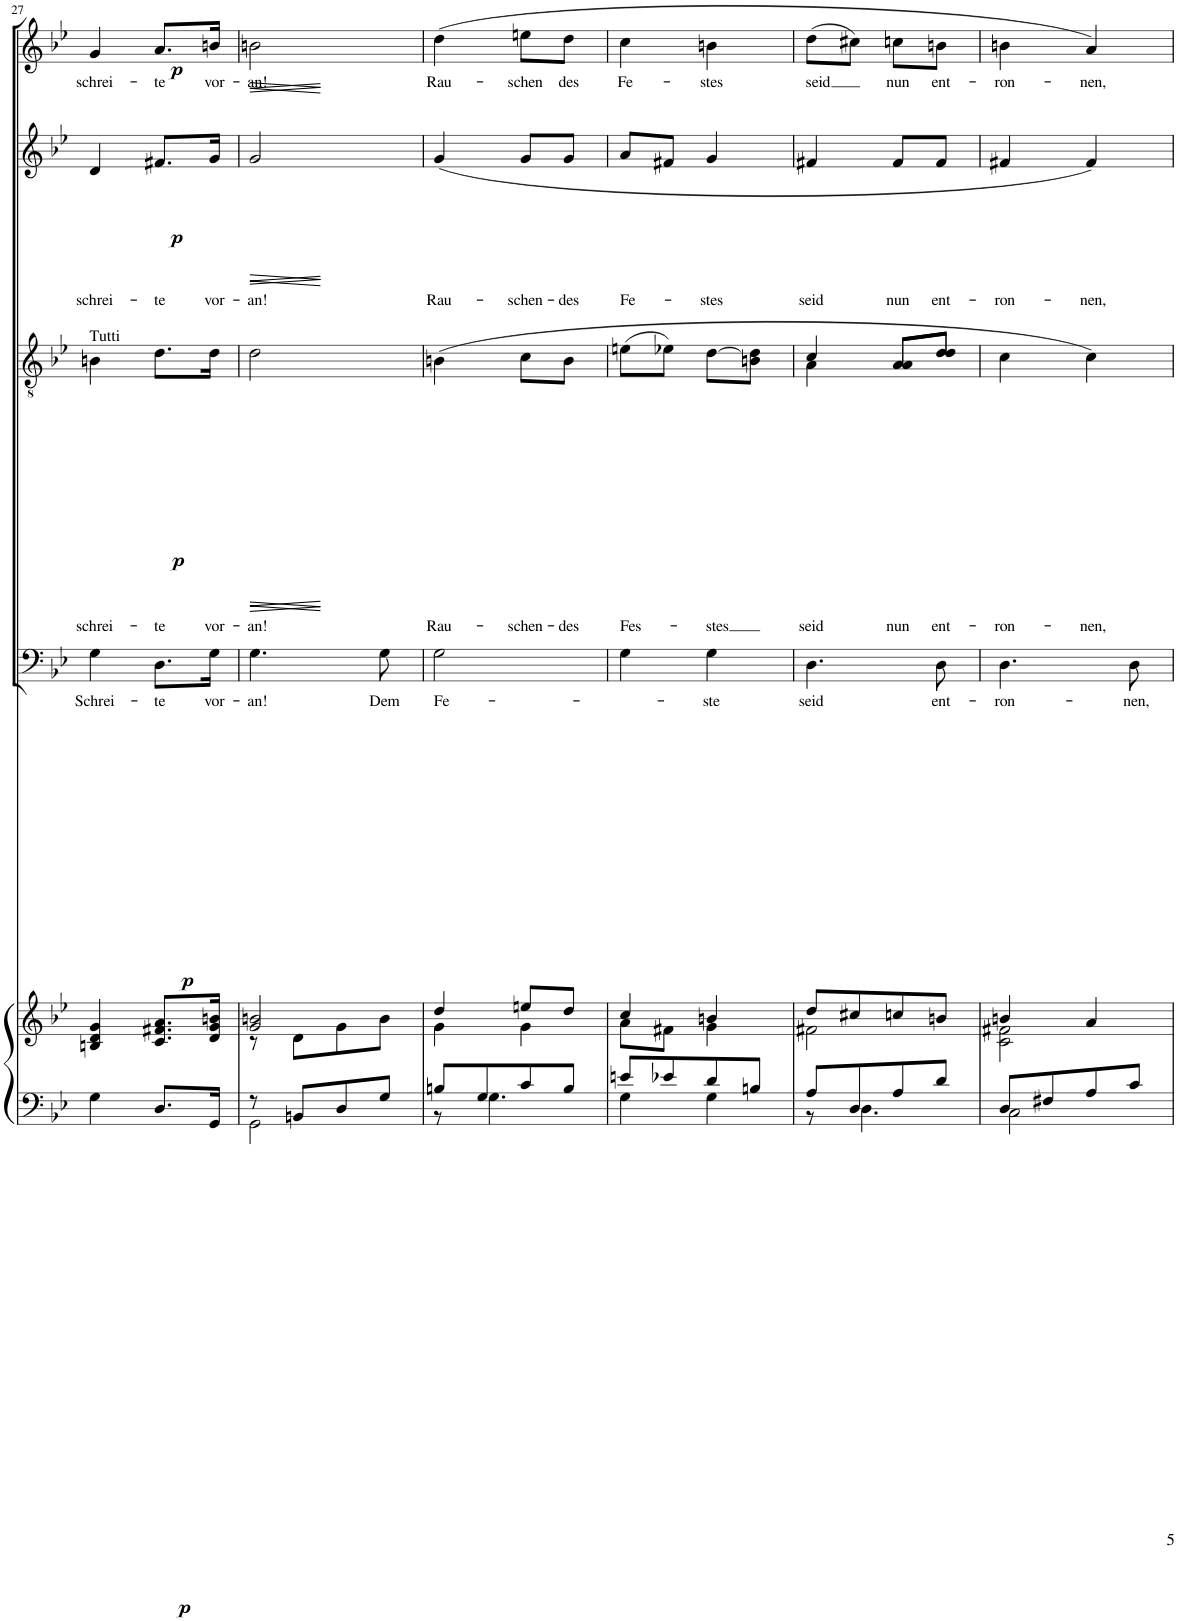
**kern	**kern	**dynam	**kern	**text	**dynam	**kern	**text	**dynam	**kern	**text	**dynam	**kern	**text	**dynam
*part5	*part5	*part5	*part4	*part4	*part4	*part3	*part3	*part3	*part2	*part2	*part2	*part1	*part1	*part1
*staff6	*staff5	*staff5/6	*staff4	*staff4	*staff4	*staff3	*staff3	*staff3	*staff2	*staff2	*staff2	*staff1	*staff1	*staff1
*I"Piano	*	*	*I"Bass	*	*	*I"Tenor	*	*	*I"Alto	*	*	*I"Soprano	*	*
!!LO:PB:g=z
*clefF4	*clefG2	*	*clefF4	*	*	*clefGv2	*	*	*clefG2	*	*	*clefG2	*	*
*	*	*	*Trd1c2	*	*	*Trd1c2	*	*	*Trd1c2	*	*	*Trd1c2	*	*
*k[b-e-]	*k[b-e-]	*	*k[b-e-]	*	*	*k[b-e-]	*	*	*k[b-e-]	*	*	*k[b-e-]	*	*
*M2/4	*M2/4	*	*M2/4	*	*	*M2/4	*	*	*M2/4	*	*	*M2/4	*	*
=27	=27	=27	=27	=27	=27	=27	=27	=27	=27	=27	=27	=27	=27	=27
!	!	!	!	!	!	!LO:TX:a:t=Tutti	!	!	!	!	!	!	!	!
!	!	!LO:DY:b=2	!	!LO:LY:b	!LO:DY:b	!	!LO:LY:b	!LO:DY:b	!	!LO:LY:b	!LO:DY:b	!	!LO:LY:b	!LO:DY:b
4G\	4Bn/ 4d/ 4g/	p	4G\	Schrei-	p	4Bn\	schrei-	p	4d/	schrei-	p	4g/	schrei-	p
!	!	!	!	!LO:LY:b	!	!	!LO:LY:b	!	!	!LO:LY:b	!	!	!LO:LY:b	!
8.D/L	8.c/ 8.f#X/ 8.a/L	.	8.D\L	-te	.	8.d\L	-te	.	8.f#X/L	-te	.	8.a/L	-te	.
!	!	!	!	!LO:LY:b	!	!	!LO:LY:b	!	!	!LO:LY:b	!	!	!LO:LY:b	!
16GG/Jk	16d/ 16g/ 16bn/Jk	.	16G\Jk	vor-	.	16d\Jk	vor-	.	16g/Jk	vor-	.	16bn/Jk	vor-	.
=28	=28	=28	=28	=28	=28	=28	=28	=28	=28	=28	=28	=28	=28	=28
*^	*^	*	*	*	*	*	*	*	*	*	*	*	*	*
!	!	!	!	!	!	!LO:LY:b	!	!	!LO:LY:b	!LO:HP:b	!	!	!	!	!	!
!	!	!	!	!	!	!	!	!	!	!LO:HP:n=1:b	!	!LO:LY:b	!LO:HP:b	!	!	!
!	!	!	!	!	!	!	!	!	!	!	!	!	!LO:HP:n=1:b	!	!LO:LY:b	!LO:HP:b
!	!	!	!	!	!	!	!	!	!	!	!	!	!	!	!	!LO:HP:n=1:b
8r	2GG\	2g/ 2bn/	8r	.	4.G\	-an!	.	2d\	-an!	< >	2g/	-an!	< >	2bn\	-an!	< >
8BBn/L	.	.	8d\L	.	.	.	.	.	.	.	.	.	.	.	.	.
8D/	.	.	8g\	.	.	.	.	.	.	.	.	.	.	.	.	.
!	!	!	!	!	!	!LO:LY:b	!	!	!	!	!	!	!	!	!	!
8G/J	.	.	8b\J	.	8G\	Dem	.	.	.	.	.	.	.	.	.	.
*v	*v	*	*	*	*	*	*	*	*	*	*	*	*	*	*	*
*	*v	*v	*	*	*	*	*	*	*	*	*	*	*	*	*
.	.	.	.	.	.	.	.	[	.	.	[	.	.	[
=29	=29	=29	=29	=29	=29	=29	=29	=29	=29	=29	=29	=29	=29	=29
*^	*^	*	*	*	*	*	*	*	*	*	*	*	*	*
!	!	!	!	!	!	!LO:LY:b	!	!	!LO:LY:b	!	!	!LO:LY:b	!	!	!LO:LY:b	!
8Bn/L	8r	4dd/	4g\	.	2G\	Fe-	.	(4Bn\	Rau-	.	(4g/	Rau-	.	(4dd\	Rau-	.
8G/	4.G\	.	.	.	.	.	.	.	.	.	.	.	.	.	.	.
!	!	!	!	!	!	!	!	!	!LO:LY:b	!	!	!LO:LY:b	!	!	!LO:LY:b	!
8c/	.	8een/L	4g\	.	.	.	.	8c\L	-schen-	]	8g/L	-schen-	]	8een\L	-schen	]
!	!	!	!	!	!	!	!	!	!LO:LY:b	!	!	!LO:LY:b	!	!	!LO:LY:b	!
8B/J	.	8dd/J	.	.	.	.	.	8B\J	-des	.	8g/J	-des	.	8dd\J	des	.
=30	=30	=30	=30	=30	=30	=30	=30	=30	=30	=30	=30	=30	=30	=30	=30	=30
!	!	!	!	!	!	!	!	!	!LO:LY:b	!	!	!LO:LY:b	!	!	!LO:LY:b	!
8en/L	4G\	4cc/	8a\L	.	4G\	.	.	(8en\L	Fes-	.	8a/L	Fe-	.	4cc\	Fe-	.
8e-X/	.	.	8f#X\J	.	.	.	.	8e-X\J)	.	.	8f#X/J	.	.	.	.	.
!	!	!	!	!	!	!LO:LY:b	!	!	!LO:LY:b	!	!	!LO:LY:b	!	!	!LO:LY:b	!
8d/	4G\	4bn/	4g\	.	4G\	-ste	.	[8d\L	-stes	.	4g/	-stes	.	4bn\	-stes	.
8Bn/J	.	.	.	.	.	.	.	8Bn\ 8d\]J	.	.	.	.	.	.	.	.
=31	=31	=31	=31	=31	=31	=31	=31	=31	=31	=31	=31	=31	=31	=31	=31	=31
!	!	!	!	!	!	!LO:LY:b	!	!	!LO:LY:b	!	!	!LO:LY:b	!	!	!LO:LY:b	!
*	*	*	*	*	*	*	*	*^	*	*	*	*	*	*	*	*
8A/L	8r	8dd/L	2f#X\	.	4.D\	seid	.	4c/	4A\	seid	.	4f#X/	seid	.	(8dd\L	seid	.
8D/	4.D\	8cc#X/	.	.	.	.	.	.	.	.	.	.	.	.	8cc#X\J)	.	.
!	!	!	!	!	!	!	!	!	!	!LO:LY:b	!	!	!LO:LY:b	!	!	!LO:LY:b	!
8A/	.	8ccn/	.	.	.	.	.	8A/L	8A/L	nun	.	8f#/L	nun	.	8ccn\L	nun	.
!	!	!	!	!	!	!LO:LY:b	!	!	!	!LO:LY:b	!	!	!LO:LY:b	!	!	!LO:LY:b	!
8d/J	.	8bn/J	.	.	8D\	ent-	.	8d/J	8d/J	ent-	.	8f#/J	ent-	.	8bn\J	ent-	.
=32	=32	=32	=32	=32	=32	=32	=32	=32	=32	=32	=32	=32	=32	=32	=32	=32	=32
!	!	!	!	!	!	!LO:LY:b	!	!	!	!LO:LY:b	!	!	!LO:LY:b	!	!	!LO:LY:b	!
*	*	*	*	*	*	*	*	*v	*v	*	*	*	*	*	*	*	*
8D/L	2C\	4bn/	2c\ 2f#X\	.	4.D\	-ron-	.	4c\	-ron-	.	4f#X/	-ron-	.	4bn\	-ron-	.
8F#X/	.	.	.	.	.	.	.	.	.	.	.	.	.	.	.	.
!	!	!	!	!	!	!	!	!	!LO:LY:b	!	!	!LO:LY:b	!	!	!LO:LY:b	!
8A/	.	4a/	.	.	.	.	.	4c\)	-nen,	.	4f#/)	-nen,	.	4a/)	-nen,	.
!	!	!	!	!	!	!LO:LY:b	!	!	!	!	!	!	!	!	!	!
8c/J	.	.	.	.	8D\	-nen,	.	.	.	.	.	.	.	.	.	.
*v	*v	*	*	*	*	*	*	*	*	*	*	*	*	*	*	*
*	*v	*v	*	*	*	*	*	*	*	*	*	*	*	*	*
=	=	=	=	=	=	=	=	=	=	=	=	=	=	=
*-	*-	*-	*-	*-	*-	*-	*-	*-	*-	*-	*-	*-	*-	*-
